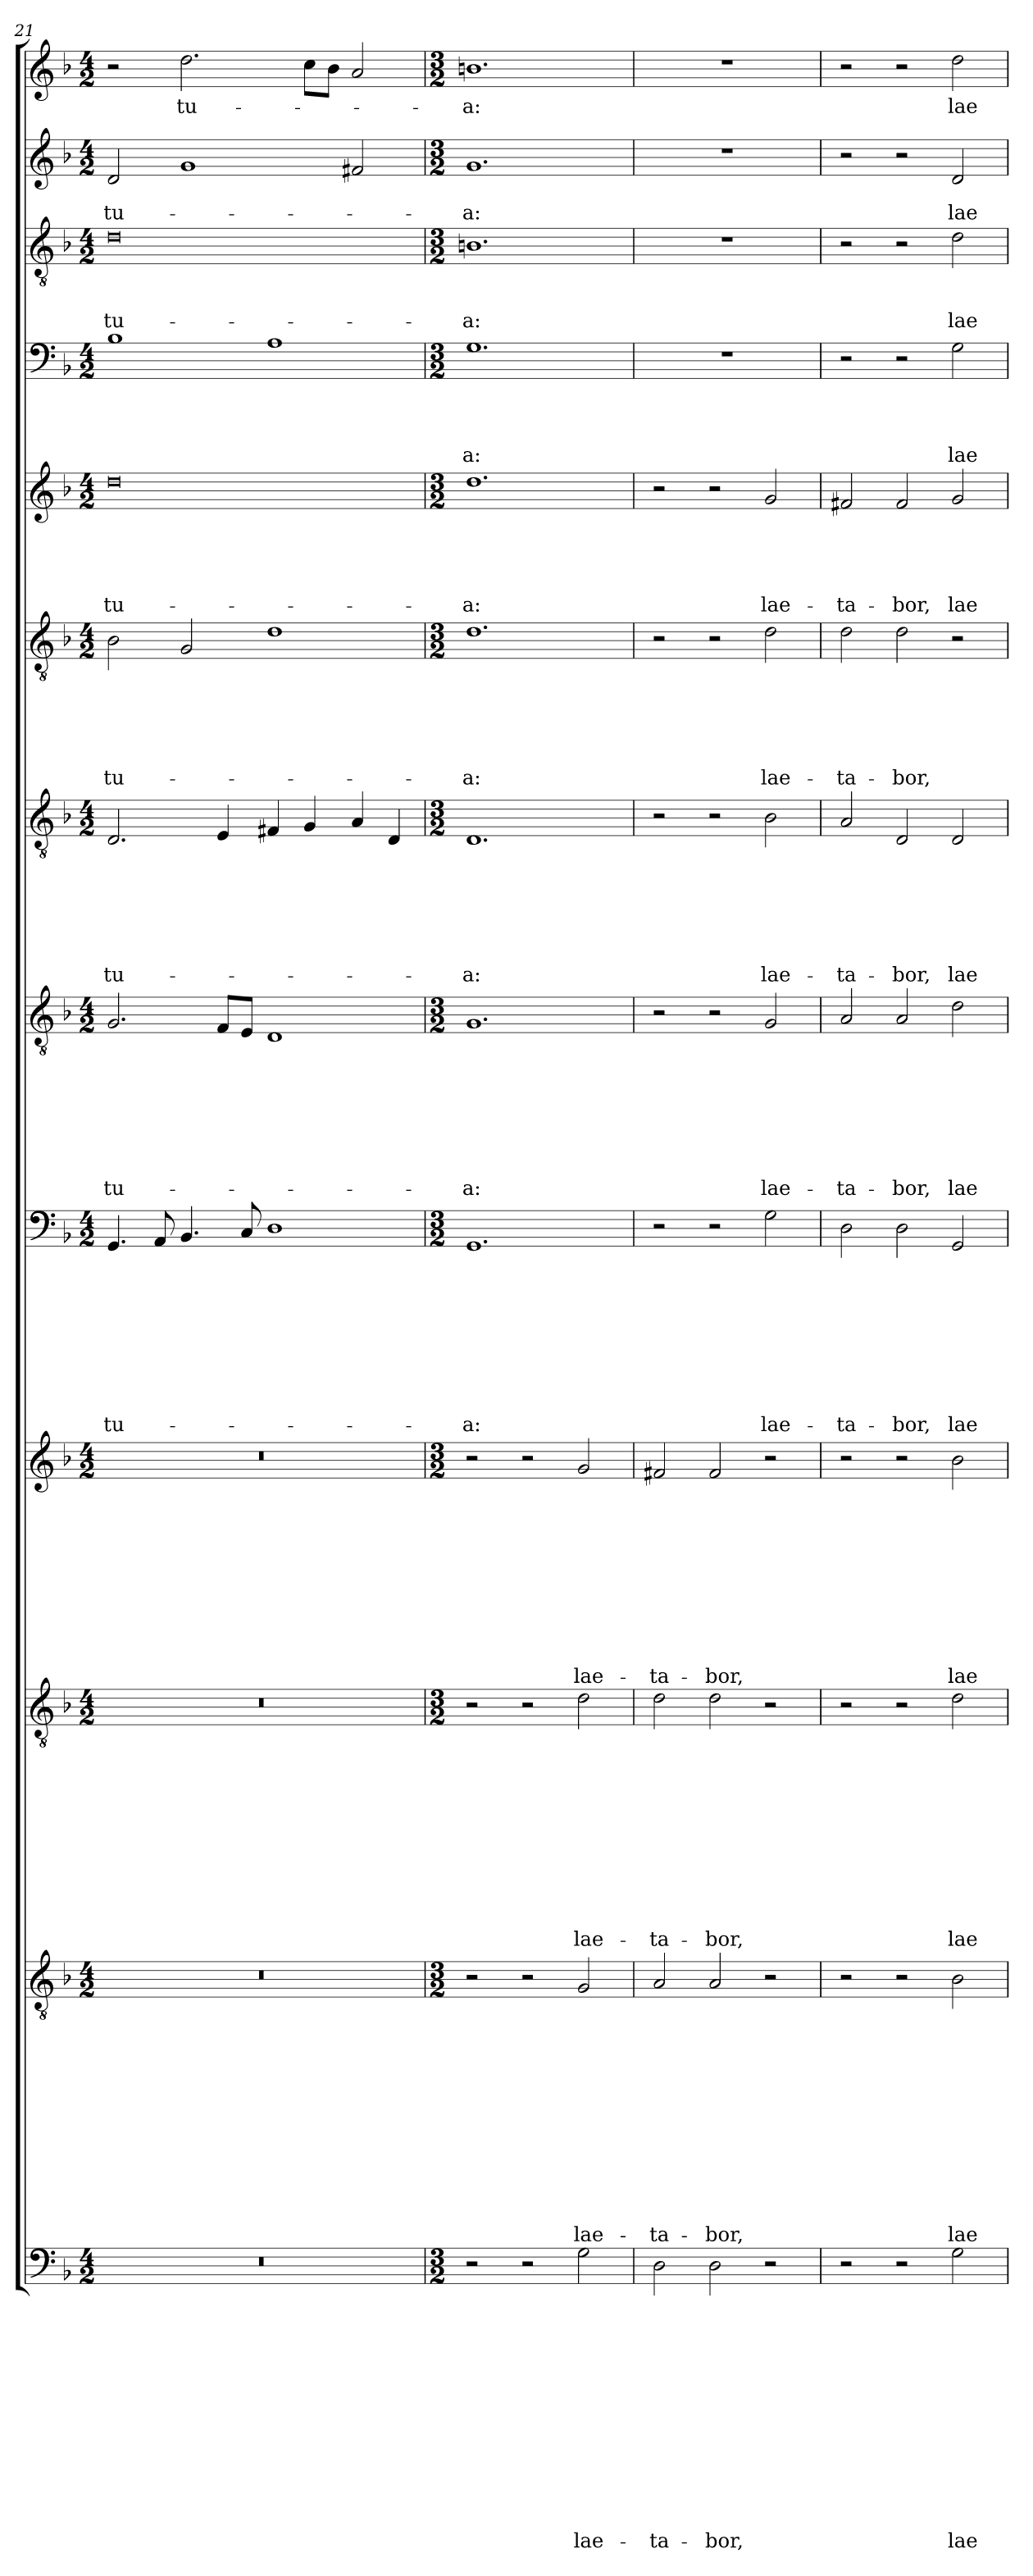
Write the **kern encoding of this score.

**kern	**text	**text	**text	**text	**text	**text	**text	**text	**text	**text	**text	**text	**text	**kern	**text	**text	**text	**text	**text	**text	**text	**text	**text	**text	**text	**text	**kern	**text	**text	**text	**text	**text	**text	**text	**text	**text	**text	**text	**kern	**text	**text	**text	**text	**text	**text	**text	**text	**text	**text	**kern	**text	**text	**text	**text	**text	**text	**text	**text	**text	**kern	**text	**text	**text	**text	**text	**text	**text	**text	**kern	**text	**text	**text	**text	**text	**text	**text	**kern	**text	**text	**text	**text	**text	**text	**kern	**text	**text	**text	**text	**text	**kern	**text	**text	**text	**text	**kern	**text	**text	**text	**kern	**text	**text	**kern	**text
*part13	*part13	*part13	*part13	*part13	*part13	*part13	*part13	*part13	*part13	*part13	*part13	*part13	*part13	*part12	*part12	*part12	*part12	*part12	*part12	*part12	*part12	*part12	*part12	*part12	*part12	*part12	*part11	*part11	*part11	*part11	*part11	*part11	*part11	*part11	*part11	*part11	*part11	*part11	*part10	*part10	*part10	*part10	*part10	*part10	*part10	*part10	*part10	*part10	*part10	*part9	*part9	*part9	*part9	*part9	*part9	*part9	*part9	*part9	*part9	*part8	*part8	*part8	*part8	*part8	*part8	*part8	*part8	*part8	*part7	*part7	*part7	*part7	*part7	*part7	*part7	*part7	*part6	*part6	*part6	*part6	*part6	*part6	*part6	*part5	*part5	*part5	*part5	*part5	*part5	*part4	*part4	*part4	*part4	*part4	*part3	*part3	*part3	*part3	*part2	*part2	*part2	*part1	*part1
*staff13	*staff13	*staff13	*staff13	*staff13	*staff13	*staff13	*staff13	*staff13	*staff13	*staff13	*staff13	*staff13	*staff13	*staff12	*staff12	*staff12	*staff12	*staff12	*staff12	*staff12	*staff12	*staff12	*staff12	*staff12	*staff12	*staff12	*staff11	*staff11	*staff11	*staff11	*staff11	*staff11	*staff11	*staff11	*staff11	*staff11	*staff11	*staff11	*staff10	*staff10	*staff10	*staff10	*staff10	*staff10	*staff10	*staff10	*staff10	*staff10	*staff10	*staff9	*staff9	*staff9	*staff9	*staff9	*staff9	*staff9	*staff9	*staff9	*staff9	*staff8	*staff8	*staff8	*staff8	*staff8	*staff8	*staff8	*staff8	*staff8	*staff7	*staff7	*staff7	*staff7	*staff7	*staff7	*staff7	*staff7	*staff6	*staff6	*staff6	*staff6	*staff6	*staff6	*staff6	*staff5	*staff5	*staff5	*staff5	*staff5	*staff5	*staff4	*staff4	*staff4	*staff4	*staff4	*staff3	*staff3	*staff3	*staff3	*staff2	*staff2	*staff2	*staff1	*staff1
*clefF4	*	*	*	*	*	*	*	*	*	*	*	*	*	*clefGv2	*	*	*	*	*	*	*	*	*	*	*	*	*clefGv2	*	*	*	*	*	*	*	*	*	*	*	*clefG2	*	*	*	*	*	*	*	*	*	*	*clefF4	*	*	*	*	*	*	*	*	*	*clefGv2	*	*	*	*	*	*	*	*	*clefGv2	*	*	*	*	*	*	*	*clefGv2	*	*	*	*	*	*	*clefG2	*	*	*	*	*	*clefF4	*	*	*	*	*clefGv2	*	*	*	*clefG2	*	*	*clefG2	*
*k[b-]	*	*	*	*	*	*	*	*	*	*	*	*	*	*k[b-]	*	*	*	*	*	*	*	*	*	*	*	*	*k[b-]	*	*	*	*	*	*	*	*	*	*	*	*k[b-]	*	*	*	*	*	*	*	*	*	*	*k[b-]	*	*	*	*	*	*	*	*	*	*k[b-]	*	*	*	*	*	*	*	*	*k[b-]	*	*	*	*	*	*	*	*k[b-]	*	*	*	*	*	*	*k[b-]	*	*	*	*	*	*k[b-]	*	*	*	*	*k[b-]	*	*	*	*k[b-]	*	*	*k[b-]	*
*F:	*	*	*	*	*	*	*	*	*	*	*	*	*	*F:	*	*	*	*	*	*	*	*	*	*	*	*	*F:	*	*	*	*	*	*	*	*	*	*	*	*F:	*	*	*	*	*	*	*	*	*	*	*F:	*	*	*	*	*	*	*	*	*	*F:	*	*	*	*	*	*	*	*	*F:	*	*	*	*	*	*	*	*F:	*	*	*	*	*	*	*F:	*	*	*	*	*	*F:	*	*	*	*	*F:	*	*	*	*F:	*	*	*F:	*
*M4/2	*	*	*	*	*	*	*	*	*	*	*	*	*	*M4/2	*	*	*	*	*	*	*	*	*	*	*	*	*M4/2	*	*	*	*	*	*	*	*	*	*	*	*M4/2	*	*	*	*	*	*	*	*	*	*	*M4/2	*	*	*	*	*	*	*	*	*	*M4/2	*	*	*	*	*	*	*	*	*M4/2	*	*	*	*	*	*	*	*M4/2	*	*	*	*	*	*	*M4/2	*	*	*	*	*	*M4/2	*	*	*	*	*M4/2	*	*	*	*M4/2	*	*	*M4/2	*
=21	=21	=21	=21	=21	=21	=21	=21	=21	=21	=21	=21	=21	=21	=21	=21	=21	=21	=21	=21	=21	=21	=21	=21	=21	=21	=21	=21	=21	=21	=21	=21	=21	=21	=21	=21	=21	=21	=21	=21	=21	=21	=21	=21	=21	=21	=21	=21	=21	=21	=21	=21	=21	=21	=21	=21	=21	=21	=21	=21	=21	=21	=21	=21	=21	=21	=21	=21	=21	=21	=21	=21	=21	=21	=21	=21	=21	=21	=21	=21	=21	=21	=21	=21	=21	=21	=21	=21	=21	=21	=21	=21	=21	=21	=21	=21	=21	=21	=21	=21	=21	=21	=21	=21
!	!	!	!	!	!	!	!	!	!	!	!	!	!	!	!	!	!	!	!	!	!	!	!	!	!	!	!	!	!	!	!	!	!	!	!	!	!	!	!	!	!	!	!	!	!	!	!	!	!	!	!	!	!	!	!	!	!	!	!LO:LY:b	!	!	!	!	!	!	!	!	!LO:LY:b	!	!	!	!	!	!	!	!LO:LY:b	!	!	!	!	!	!	!LO:LY:b	!	!	!	!	!	!LO:LY:b	!	!	!	!	!	!	!	!	!LO:LY:b	!	!	!LO:LY:b	!	!
0r	.	.	.	.	.	.	.	.	.	.	.	.	.	0r	.	.	.	.	.	.	.	.	.	.	.	.	0r	.	.	.	.	.	.	.	.	.	.	.	0r	.	.	.	.	.	.	.	.	.	.	4.GG/	.	.	.	.	.	.	.	.	tu-	2.G/	.	.	.	.	.	.	.	tu-	2.D/	.	.	.	.	.	.	tu-	2B-\	.	.	.	.	.	tu-	0dd	.	.	.	.	tu-	1B-	.	.	.	.	0d	.	.	tu-	2d/	.	tu-	2r	.
.	.	.	.	.	.	.	.	.	.	.	.	.	.	.	.	.	.	.	.	.	.	.	.	.	.	.	.	.	.	.	.	.	.	.	.	.	.	.	.	.	.	.	.	.	.	.	.	.	.	8AA/	.	.	.	.	.	.	.	.	.	.	.	.	.	.	.	.	.	.	.	.	.	.	.	.	.	.	.	.	.	.	.	.	.	.	.	.	.	.	.	.	.	.	.	.	.	.	.	.	.	.	.	.	.
!	!	!	!	!	!	!	!	!	!	!	!	!	!	!	!	!	!	!	!	!	!	!	!	!	!	!	!	!	!	!	!	!	!	!	!	!	!	!	!	!	!	!	!	!	!	!	!	!	!	!	!	!	!	!	!	!	!	!	!	!	!	!	!	!	!	!	!	!	!	!	!	!	!	!	!	!	!	!	!	!	!	!	!	!	!	!	!	!	!	!	!	!	!	!	!	!	!	!	!	!	!	!	!LO:LY:b
.	.	.	.	.	.	.	.	.	.	.	.	.	.	.	.	.	.	.	.	.	.	.	.	.	.	.	.	.	.	.	.	.	.	.	.	.	.	.	.	.	.	.	.	.	.	.	.	.	.	4.BB-/	.	.	.	.	.	.	.	.	.	.	.	.	.	.	.	.	.	.	.	.	.	.	.	.	.	.	2G/	.	.	.	.	.	.	.	.	.	.	.	.	.	.	.	.	.	.	.	.	.	1g	.	.	2.dd\	tu-
.	.	.	.	.	.	.	.	.	.	.	.	.	.	.	.	.	.	.	.	.	.	.	.	.	.	.	.	.	.	.	.	.	.	.	.	.	.	.	.	.	.	.	.	.	.	.	.	.	.	.	.	.	.	.	.	.	.	.	.	8F/L	.	.	.	.	.	.	.	.	4E/	.	.	.	.	.	.	.	.	.	.	.	.	.	.	.	.	.	.	.	.	.	.	.	.	.	.	.	.	.	.	.	.	.	.
.	.	.	.	.	.	.	.	.	.	.	.	.	.	.	.	.	.	.	.	.	.	.	.	.	.	.	.	.	.	.	.	.	.	.	.	.	.	.	.	.	.	.	.	.	.	.	.	.	.	8C/	.	.	.	.	.	.	.	.	.	8E/J	.	.	.	.	.	.	.	.	.	.	.	.	.	.	.	.	.	.	.	.	.	.	.	.	.	.	.	.	.	.	.	.	.	.	.	.	.	.	.	.	.	.	.
.	.	.	.	.	.	.	.	.	.	.	.	.	.	.	.	.	.	.	.	.	.	.	.	.	.	.	.	.	.	.	.	.	.	.	.	.	.	.	.	.	.	.	.	.	.	.	.	.	.	1D	.	.	.	.	.	.	.	.	.	1D	.	.	.	.	.	.	.	.	4F#X/	.	.	.	.	.	.	.	1d	.	.	.	.	.	.	.	.	.	.	.	.	1A	.	.	.	.	.	.	.	.	.	.	.	.	.
.	.	.	.	.	.	.	.	.	.	.	.	.	.	.	.	.	.	.	.	.	.	.	.	.	.	.	.	.	.	.	.	.	.	.	.	.	.	.	.	.	.	.	.	.	.	.	.	.	.	.	.	.	.	.	.	.	.	.	.	.	.	.	.	.	.	.	.	.	4G/	.	.	.	.	.	.	.	.	.	.	.	.	.	.	.	.	.	.	.	.	.	.	.	.	.	.	.	.	.	.	.	.	8cc\L	.
.	.	.	.	.	.	.	.	.	.	.	.	.	.	.	.	.	.	.	.	.	.	.	.	.	.	.	.	.	.	.	.	.	.	.	.	.	.	.	.	.	.	.	.	.	.	.	.	.	.	.	.	.	.	.	.	.	.	.	.	.	.	.	.	.	.	.	.	.	.	.	.	.	.	.	.	.	.	.	.	.	.	.	.	.	.	.	.	.	.	.	.	.	.	.	.	.	.	.	.	.	.	8b-\J	.
.	.	.	.	.	.	.	.	.	.	.	.	.	.	.	.	.	.	.	.	.	.	.	.	.	.	.	.	.	.	.	.	.	.	.	.	.	.	.	.	.	.	.	.	.	.	.	.	.	.	.	.	.	.	.	.	.	.	.	.	.	.	.	.	.	.	.	.	.	4A/	.	.	.	.	.	.	.	.	.	.	.	.	.	.	.	.	.	.	.	.	.	.	.	.	.	.	.	.	.	2f#X/	.	.	2a/	.
.	.	.	.	.	.	.	.	.	.	.	.	.	.	.	.	.	.	.	.	.	.	.	.	.	.	.	.	.	.	.	.	.	.	.	.	.	.	.	.	.	.	.	.	.	.	.	.	.	.	.	.	.	.	.	.	.	.	.	.	.	.	.	.	.	.	.	.	.	4D/	.	.	.	.	.	.	.	.	.	.	.	.	.	.	.	.	.	.	.	.	.	.	.	.	.	.	.	.	.	.	.	.	.	.
=22	=22	=22	=22	=22	=22	=22	=22	=22	=22	=22	=22	=22	=22	=22	=22	=22	=22	=22	=22	=22	=22	=22	=22	=22	=22	=22	=22	=22	=22	=22	=22	=22	=22	=22	=22	=22	=22	=22	=22	=22	=22	=22	=22	=22	=22	=22	=22	=22	=22	=22	=22	=22	=22	=22	=22	=22	=22	=22	=22	=22	=22	=22	=22	=22	=22	=22	=22	=22	=22	=22	=22	=22	=22	=22	=22	=22	=22	=22	=22	=22	=22	=22	=22	=22	=22	=22	=22	=22	=22	=22	=22	=22	=22	=22	=22	=22	=22	=22	=22	=22	=22	=22	=22
*M3/2	*	*	*	*	*	*	*	*	*	*	*	*	*	*M3/2	*	*	*	*	*	*	*	*	*	*	*	*	*M3/2	*	*	*	*	*	*	*	*	*	*	*	*M3/2	*	*	*	*	*	*	*	*	*	*	*M3/2	*	*	*	*	*	*	*	*	*	*M3/2	*	*	*	*	*	*	*	*	*M3/2	*	*	*	*	*	*	*	*M3/2	*	*	*	*	*	*	*M3/2	*	*	*	*	*	*M3/2	*	*	*	*	*M3/2	*	*	*	*M3/2	*	*	*M3/2	*
!	!	!	!	!	!	!	!	!	!	!	!	!	!	!	!	!	!	!	!	!	!	!	!	!	!	!	!	!	!	!	!	!	!	!	!	!	!	!	!	!	!	!	!	!	!	!	!	!	!	!	!	!	!	!	!	!	!	!	!LO:LY:b	!	!	!	!	!	!	!	!	!LO:LY:b	!	!	!	!	!	!	!	!LO:LY:b	!	!	!	!	!	!	!LO:LY:b	!	!	!	!	!	!LO:LY:b	!	!	!	!	!LO:LY:b	!	!	!	!LO:LY:b	!	!	!LO:LY:b	!	!LO:LY:b
2r	.	.	.	.	.	.	.	.	.	.	.	.	.	2r	.	.	.	.	.	.	.	.	.	.	.	.	2r	.	.	.	.	.	.	.	.	.	.	.	2r	.	.	.	.	.	.	.	.	.	.	1.GG	.	.	.	.	.	.	.	.	-a:	1.G	.	.	.	.	.	.	.	-a:	1.D	.	.	.	.	.	.	-a:	1.d	.	.	.	.	.	-a:	1.dd	.	.	.	.	-a:	1.G	.	.	.	-a:	1.Bn	.	.	-a:	1.g	.	-a:	1.bn	-a:
2r	.	.	.	.	.	.	.	.	.	.	.	.	.	2r	.	.	.	.	.	.	.	.	.	.	.	.	2r	.	.	.	.	.	.	.	.	.	.	.	2r	.	.	.	.	.	.	.	.	.	.	.	.	.	.	.	.	.	.	.	.	.	.	.	.	.	.	.	.	.	.	.	.	.	.	.	.	.	.	.	.	.	.	.	.	.	.	.	.	.	.	.	.	.	.	.	.	.	.	.	.	.	.	.	.
!	!	!	!	!	!	!	!	!	!	!	!	!	!LO:LY:b	!	!	!	!	!	!	!	!	!	!	!	!	!LO:LY:b	!	!	!	!	!	!	!	!	!	!	!	!LO:LY:b	!	!	!	!	!	!	!	!	!	!	!LO:LY:b	!	!	!	!	!	!	!	!	!	!	!	!	!	!	!	!	!	!	!	!	!	!	!	!	!	!	!	!	!	!	!	!	!	!	!	!	!	!	!	!	!	!	!	!	!	!	!	!	!	!	!	!	!	!
2G\	.	.	.	.	.	.	.	.	.	.	.	.	lae-	2G/	.	.	.	.	.	.	.	.	.	.	.	lae-	2d\	.	.	.	.	.	.	.	.	.	.	lae-	2g/	.	.	.	.	.	.	.	.	.	lae-	.	.	.	.	.	.	.	.	.	.	.	.	.	.	.	.	.	.	.	.	.	.	.	.	.	.	.	.	.	.	.	.	.	.	.	.	.	.	.	.	.	.	.	.	.	.	.	.	.	.	.	.	.	.
=23	=23	=23	=23	=23	=23	=23	=23	=23	=23	=23	=23	=23	=23	=23	=23	=23	=23	=23	=23	=23	=23	=23	=23	=23	=23	=23	=23	=23	=23	=23	=23	=23	=23	=23	=23	=23	=23	=23	=23	=23	=23	=23	=23	=23	=23	=23	=23	=23	=23	=23	=23	=23	=23	=23	=23	=23	=23	=23	=23	=23	=23	=23	=23	=23	=23	=23	=23	=23	=23	=23	=23	=23	=23	=23	=23	=23	=23	=23	=23	=23	=23	=23	=23	=23	=23	=23	=23	=23	=23	=23	=23	=23	=23	=23	=23	=23	=23	=23	=23	=23	=23	=23	=23
!	!	!	!	!	!	!	!	!	!	!	!	!	!LO:LY:b	!	!	!	!	!	!	!	!	!	!	!	!	!LO:LY:b	!	!	!	!	!	!	!	!	!	!	!	!LO:LY:b	!	!	!	!	!	!	!	!	!	!	!LO:LY:b	!	!	!	!	!	!	!	!	!	!	!	!	!	!	!	!	!	!	!	!	!	!	!	!	!	!	!	!	!	!	!	!	!	!	!	!	!	!	!	!	!	!	!	!	!	!	!	!	!	!	!	!	!	!
2D\	.	.	.	.	.	.	.	.	.	.	.	.	-ta-	2A/	.	.	.	.	.	.	.	.	.	.	.	-ta-	2d\	.	.	.	.	.	.	.	.	.	.	-ta-	2f#X/	.	.	.	.	.	.	.	.	.	-ta-	2r	.	.	.	.	.	.	.	.	.	2r	.	.	.	.	.	.	.	.	2r	.	.	.	.	.	.	.	2r	.	.	.	.	.	.	2r	.	.	.	.	.	1.r	.	.	.	.	1.r	.	.	.	1.r	.	.	1.r	.
!	!	!	!	!	!	!	!	!	!	!	!	!	!LO:LY:b	!	!	!	!	!	!	!	!	!	!	!	!	!LO:LY:b	!	!	!	!	!	!	!	!	!	!	!	!LO:LY:b	!	!	!	!	!	!	!	!	!	!	!LO:LY:b	!	!	!	!	!	!	!	!	!	!	!	!	!	!	!	!	!	!	!	!	!	!	!	!	!	!	!	!	!	!	!	!	!	!	!	!	!	!	!	!	!	!	!	!	!	!	!	!	!	!	!	!	!	!
2D\	.	.	.	.	.	.	.	.	.	.	.	.	-bor,	2A/	.	.	.	.	.	.	.	.	.	.	.	-bor,	2d\	.	.	.	.	.	.	.	.	.	.	-bor,	2f#/	.	.	.	.	.	.	.	.	.	-bor,	2r	.	.	.	.	.	.	.	.	.	2r	.	.	.	.	.	.	.	.	2r	.	.	.	.	.	.	.	2r	.	.	.	.	.	.	2r	.	.	.	.	.	.	.	.	.	.	.	.	.	.	.	.	.	.	.
!	!	!	!	!	!	!	!	!	!	!	!	!	!	!	!	!	!	!	!	!	!	!	!	!	!	!	!	!	!	!	!	!	!	!	!	!	!	!	!	!	!	!	!	!	!	!	!	!	!	!	!	!	!	!	!	!	!	!	!LO:LY:b	!	!	!	!	!	!	!	!	!LO:LY:b	!	!	!	!	!	!	!	!LO:LY:b	!	!	!	!	!	!	!LO:LY:b	!	!	!	!	!	!LO:LY:b	!	!	!	!	!	!	!	!	!	!	!	!	!	!
2r	.	.	.	.	.	.	.	.	.	.	.	.	.	2r	.	.	.	.	.	.	.	.	.	.	.	.	2r	.	.	.	.	.	.	.	.	.	.	.	2r	.	.	.	.	.	.	.	.	.	.	2G\	.	.	.	.	.	.	.	.	lae-	2G/	.	.	.	.	.	.	.	lae-	2B-\	.	.	.	.	.	.	lae-	2d\	.	.	.	.	.	lae-	2g/	.	.	.	.	lae-	.	.	.	.	.	.	.	.	.	.	.	.	.	.
=24	=24	=24	=24	=24	=24	=24	=24	=24	=24	=24	=24	=24	=24	=24	=24	=24	=24	=24	=24	=24	=24	=24	=24	=24	=24	=24	=24	=24	=24	=24	=24	=24	=24	=24	=24	=24	=24	=24	=24	=24	=24	=24	=24	=24	=24	=24	=24	=24	=24	=24	=24	=24	=24	=24	=24	=24	=24	=24	=24	=24	=24	=24	=24	=24	=24	=24	=24	=24	=24	=24	=24	=24	=24	=24	=24	=24	=24	=24	=24	=24	=24	=24	=24	=24	=24	=24	=24	=24	=24	=24	=24	=24	=24	=24	=24	=24	=24	=24	=24	=24	=24	=24	=24
!	!	!	!	!	!	!	!	!	!	!	!	!	!	!	!	!	!	!	!	!	!	!	!	!	!	!	!	!	!	!	!	!	!	!	!	!	!	!	!	!	!	!	!	!	!	!	!	!	!	!	!	!	!	!	!	!	!	!	!LO:LY:b	!	!	!	!	!	!	!	!	!LO:LY:b	!	!	!	!	!	!	!	!LO:LY:b	!	!	!	!	!	!	!LO:LY:b	!	!	!	!	!	!LO:LY:b	!	!	!	!	!	!	!	!	!	!	!	!	!	!
2r	.	.	.	.	.	.	.	.	.	.	.	.	.	2r	.	.	.	.	.	.	.	.	.	.	.	.	2r	.	.	.	.	.	.	.	.	.	.	.	2r	.	.	.	.	.	.	.	.	.	.	2D\	.	.	.	.	.	.	.	.	-ta-	2A/	.	.	.	.	.	.	.	-ta-	2A/	.	.	.	.	.	.	-ta-	2d\	.	.	.	.	.	-ta-	2f#X/	.	.	.	.	-ta-	2r	.	.	.	.	2r	.	.	.	2r	.	.	2r	.
!	!	!	!	!	!	!	!	!	!	!	!	!	!	!	!	!	!	!	!	!	!	!	!	!	!	!	!	!	!	!	!	!	!	!	!	!	!	!	!	!	!	!	!	!	!	!	!	!	!	!	!	!	!	!	!	!	!	!	!LO:LY:b	!	!	!	!	!	!	!	!	!LO:LY:b	!	!	!	!	!	!	!	!LO:LY:b	!	!	!	!	!	!	!LO:LY:b	!	!	!	!	!	!LO:LY:b	!	!	!	!	!	!	!	!	!	!	!	!	!	!
2r	.	.	.	.	.	.	.	.	.	.	.	.	.	2r	.	.	.	.	.	.	.	.	.	.	.	.	2r	.	.	.	.	.	.	.	.	.	.	.	2r	.	.	.	.	.	.	.	.	.	.	2D\	.	.	.	.	.	.	.	.	-bor,	2A/	.	.	.	.	.	.	.	-bor,	2D/	.	.	.	.	.	.	-bor,	2d\	.	.	.	.	.	-bor,	2f#/	.	.	.	.	-bor,	2r	.	.	.	.	2r	.	.	.	2r	.	.	2r	.
!	!	!	!	!	!	!	!	!	!	!	!	!	!LO:LY:b	!	!	!	!	!	!	!	!	!	!	!	!	!LO:LY:b	!	!	!	!	!	!	!	!	!	!	!	!LO:LY:b	!	!	!	!	!	!	!	!	!	!	!LO:LY:b	!	!	!	!	!	!	!	!	!	!LO:LY:b	!	!	!	!	!	!	!	!	!LO:LY:b	!	!	!	!	!	!	!	!LO:LY:b	!	!	!	!	!	!	!	!	!	!	!	!	!LO:LY:b	!	!	!	!	!LO:LY:b	!	!	!	!LO:LY:b	!	!	!LO:LY:b	!	!LO:LY:b
2G\	.	.	.	.	.	.	.	.	.	.	.	.	lae-	2B-\	.	.	.	.	.	.	.	.	.	.	.	lae-	2d\	.	.	.	.	.	.	.	.	.	.	lae-	2b-\	.	.	.	.	.	.	.	.	.	lae-	2GG/	.	.	.	.	.	.	.	.	lae-	2d\	.	.	.	.	.	.	.	lae-	2D/	.	.	.	.	.	.	lae-	2r	.	.	.	.	.	.	2g/	.	.	.	.	lae-	2G\	.	.	.	lae-	2d\	.	.	lae-	2d/	.	lae-	2dd\	lae-
=	=	=	=	=	=	=	=	=	=	=	=	=	=	=	=	=	=	=	=	=	=	=	=	=	=	=	=	=	=	=	=	=	=	=	=	=	=	=	=	=	=	=	=	=	=	=	=	=	=	=	=	=	=	=	=	=	=	=	=	=	=	=	=	=	=	=	=	=	=	=	=	=	=	=	=	=	=	=	=	=	=	=	=	=	=	=	=	=	=	=	=	=	=	=	=	=	=	=	=	=	=	=	=
*-	*-	*-	*-	*-	*-	*-	*-	*-	*-	*-	*-	*-	*-	*-	*-	*-	*-	*-	*-	*-	*-	*-	*-	*-	*-	*-	*-	*-	*-	*-	*-	*-	*-	*-	*-	*-	*-	*-	*-	*-	*-	*-	*-	*-	*-	*-	*-	*-	*-	*-	*-	*-	*-	*-	*-	*-	*-	*-	*-	*-	*-	*-	*-	*-	*-	*-	*-	*-	*-	*-	*-	*-	*-	*-	*-	*-	*-	*-	*-	*-	*-	*-	*-	*-	*-	*-	*-	*-	*-	*-	*-	*-	*-	*-	*-	*-	*-	*-	*-	*-	*-	*-	*-
